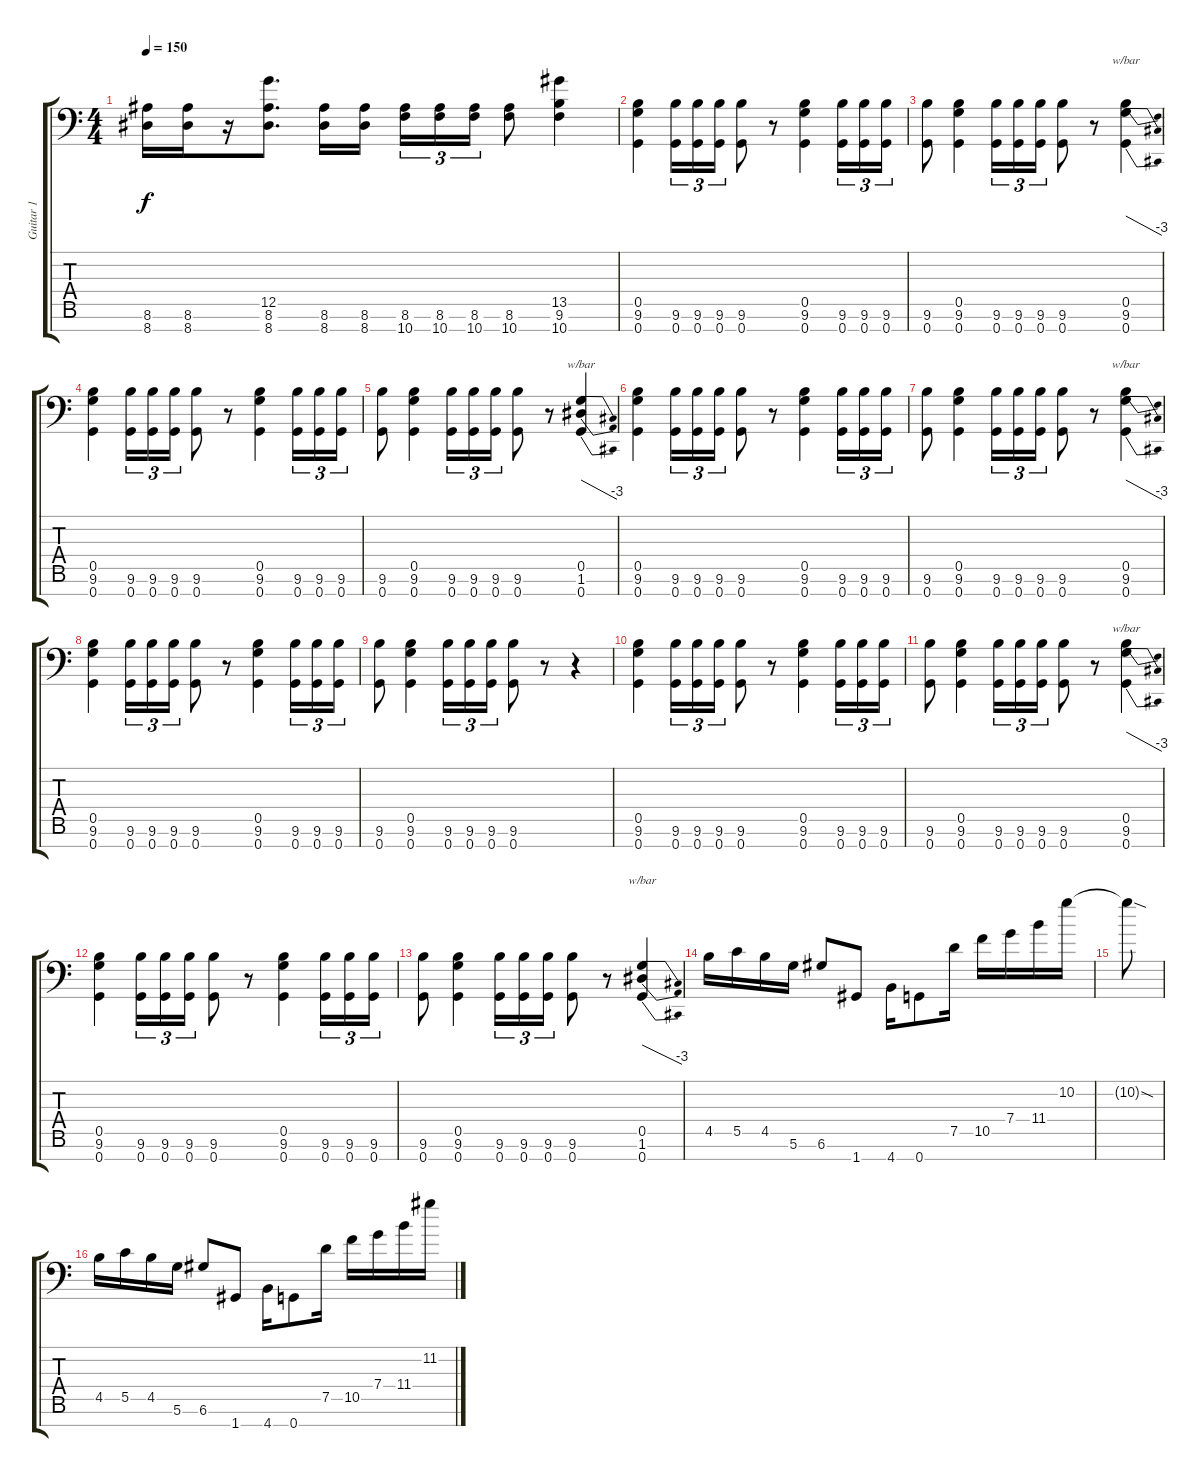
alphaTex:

\track ("Guitar 1" "Guitar 1") {instrument distortionguitar}
\staff {score tabs}
\tuning (D4 A3 F3 C3 G2 D2 G1) {hide}
\ts (4 4)
\tempo 150
\clef f4
\ks c
(8.6 8.7).16{dy f} (8.6 8.7).16 r.16 (12.5 8.6 8.7).8{d} (8.6 8.7).16 (8.6 8.7).16 (8.6 10.7).16{tu (3 2)} (8.6 10.7).16{tu (3 2)} (8.6 10.7).16{tu (3 2)} (8.6 10.7).8 (13.5 9.6 10.7).4 |
(0.5 9.6 0.7).4 (9.6 0.7).16{tu (3 2)} (9.6 0.7).16{tu (3 2)} (9.6 0.7).16{tu (3 2)} (9.6 0.7).8 r.8 (0.5 9.6 0.7).4 (9.6 0.7).16{tu (3 2)} (9.6 0.7).16{tu (3 2)} (9.6 0.7).16{tu (3 2)} |
(9.6 0.7).8 (0.5 9.6 0.7).4 (9.6 0.7).16{tu (3 2)} (9.6 0.7).16{tu (3 2)} (9.6 0.7).16{tu (3 2)} (9.6 0.7).8 r.8 (0.5 9.6 0.7).4{tbe (dive default 0 0 60 -12)} |
(0.5 9.6 0.7).4 (9.6 0.7).16{tu (3 2)} (9.6 0.7).16{tu (3 2)} (9.6 0.7).16{tu (3 2)} (9.6 0.7).8 r.8 (0.5 9.6 0.7).4 (9.6 0.7).16{tu (3 2)} (9.6 0.7).16{tu (3 2)} (9.6 0.7).16{tu (3 2)} |
(9.6 0.7).8 (0.5 9.6 0.7).4 (9.6 0.7).16{tu (3 2)} (9.6 0.7).16{tu (3 2)} (9.6 0.7).16{tu (3 2)} (9.6 0.7).8 r.8 (0.5 1.6 0.7).4{tbe (dive default 0 0 60 -12)} |
(0.5 9.6 0.7).4 (9.6 0.7).16{tu (3 2)} (9.6 0.7).16{tu (3 2)} (9.6 0.7).16{tu (3 2)} (9.6 0.7).8 r.8 (0.5 9.6 0.7).4 (9.6 0.7).16{tu (3 2)} (9.6 0.7).16{tu (3 2)} (9.6 0.7).16{tu (3 2)} |
(9.6 0.7).8 (0.5 9.6 0.7).4 (9.6 0.7).16{tu (3 2)} (9.6 0.7).16{tu (3 2)} (9.6 0.7).16{tu (3 2)} (9.6 0.7).8 r.8 (0.5 9.6 0.7).4{tbe (dive default 0 0 60 -12)} |
(0.5 9.6 0.7).4 (9.6 0.7).16{tu (3 2)} (9.6 0.7).16{tu (3 2)} (9.6 0.7).16{tu (3 2)} (9.6 0.7).8 r.8 (0.5 9.6 0.7).4 (9.6 0.7).16{tu (3 2)} (9.6 0.7).16{tu (3 2)} (9.6 0.7).16{tu (3 2)} |
(9.6 0.7).8 (0.5 9.6 0.7).4 (9.6 0.7).16{tu (3 2)} (9.6 0.7).16{tu (3 2)} (9.6 0.7).16{tu (3 2)} (9.6 0.7).8 r.8 r.4 |
(0.5 9.6 0.7).4 (9.6 0.7).16{tu (3 2)} (9.6 0.7).16{tu (3 2)} (9.6 0.7).16{tu (3 2)} (9.6 0.7).8 r.8 (0.5 9.6 0.7).4 (9.6 0.7).16{tu (3 2)} (9.6 0.7).16{tu (3 2)} (9.6 0.7).16{tu (3 2)} |
(9.6 0.7).8 (0.5 9.6 0.7).4 (9.6 0.7).16{tu (3 2)} (9.6 0.7).16{tu (3 2)} (9.6 0.7).16{tu (3 2)} (9.6 0.7).8 r.8 (0.5 9.6 0.7).4{tbe (dive default 0 0 60 -12)} |
(0.5 9.6 0.7).4 (9.6 0.7).16{tu (3 2)} (9.6 0.7).16{tu (3 2)} (9.6 0.7).16{tu (3 2)} (9.6 0.7).8 r.8 (0.5 9.6 0.7).4 (9.6 0.7).16{tu (3 2)} (9.6 0.7).16{tu (3 2)} (9.6 0.7).16{tu (3 2)} |
(9.6 0.7).8 (0.5 9.6 0.7).4 (9.6 0.7).16{tu (3 2)} (9.6 0.7).16{tu (3 2)} (9.6 0.7).16{tu (3 2)} (9.6 0.7).8 r.8 (0.5 1.6 0.7).4{tbe (dive default 0 0 60 -12)} |
4.5.16 5.5.16 4.5.16 5.6.16 6.6.8 1.7.8 4.7.16 0.7.8 7.5.16 10.5.16 7.4.16 11.4.16 10.2.16 |
10.2{sod t}.8 |
4.5.16 5.5.16 4.5.16 5.6.16 6.6.8 1.7.8 4.7.16 0.7.8 7.5.16 10.5.16 7.4.16 11.4.16 11.2.16
